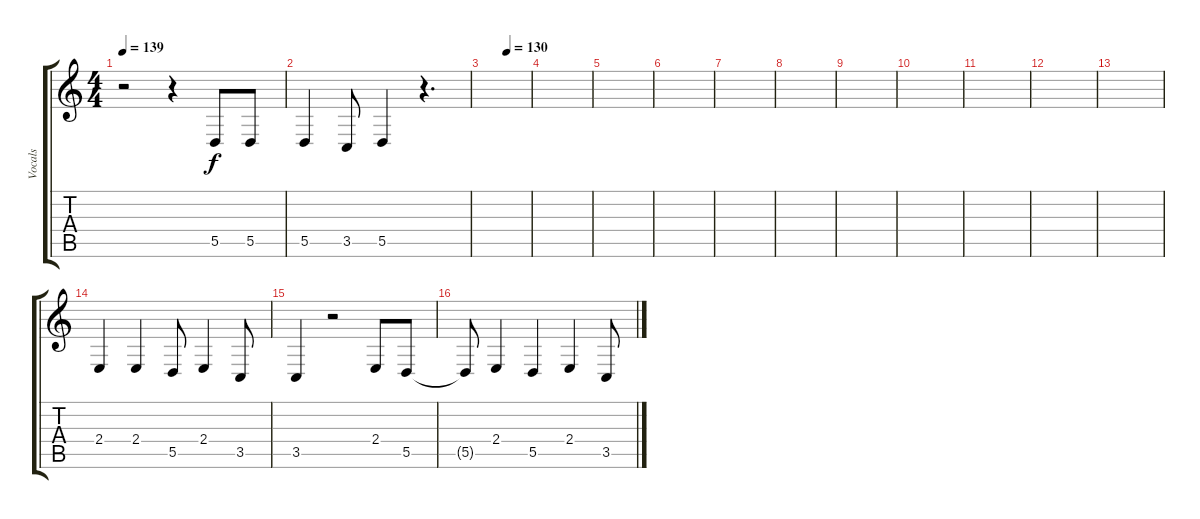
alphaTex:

\track ("Vocals" "Vocals") {instrument tenorsax}
\staff {score tabs}
\tuning (E4 B3 G3 D3 A2 E2) {hide}
\ts (4 4)
\tempo 139
\clef g2
\ks c
r.2{dy f} r.4 5.5.8 5.5.8 |
5.5.4 3.5.8 5.5.4 r.4{d} |
\tempo (130 0.5)
|
|
|
|
|
|
|
|
|
|
|
2.4.4{volume 14} 2.4.4 5.5.8 2.4.4 3.5.8 |
3.5.4 r.2 2.4.8 5.5.8 |
5.5{t}.8 2.4.4 5.5.4 2.4.4 3.5.8
